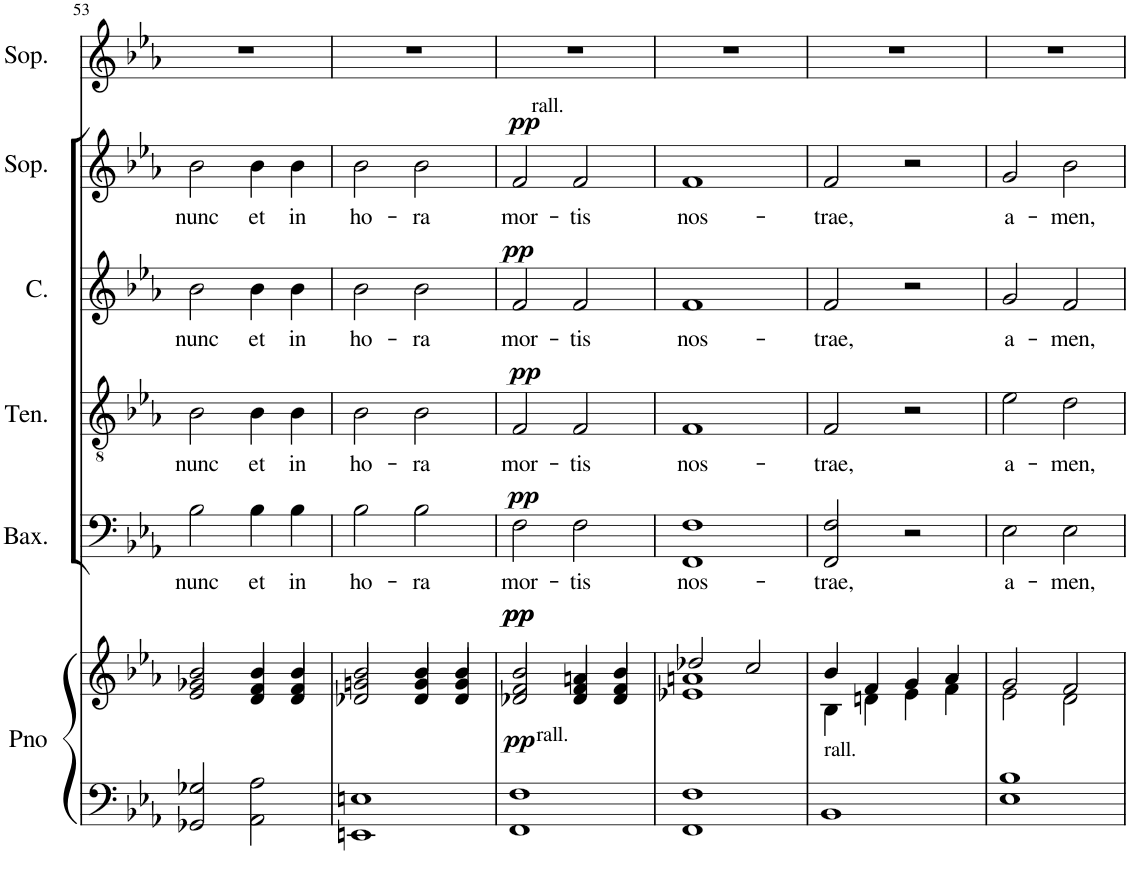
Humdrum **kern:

**kern	**kern	**dynam	**kern	**text	**dynam	**kern	**text	**dynam	**kern	**text	**dynam	**kern	**text	**dynam	**kern
*part6	*part6	*part6	*part5	*part5	*part5	*part4	*part4	*part4	*part3	*part3	*part3	*part2	*part2	*part2	*part1
*staff7	*staff6	*staff6/7	*staff5	*staff5	*staff5	*staff4	*staff4	*staff4	*staff3	*staff3	*staff3	*staff2	*staff2	*staff2	*staff1
*I"Piano	*	*	*I"Baixo	*	*	*I"Tenor	*	*	*I"Contralto	*	*	*I"Soprano	*	*	*I"Soprano
*I'Pno	*	*	*I'Bax.	*	*	*I'Ten.	*	*	*I'C.	*	*	*I'Sop.	*	*	*I'Sop.
!!LO:PB:g=z
*clefF4	*clefG2	*	*clefF4	*	*	*clefGv2	*	*	*clefG2	*	*	*clefG2	*	*	*clefG2
*k[b-e-a-]	*k[b-e-a-]	*	*k[b-e-a-]	*	*	*k[b-e-a-]	*	*	*k[b-e-a-]	*	*	*k[b-e-a-]	*	*	*k[b-e-a-]
*M4/4	*M4/4	*	*M4/4	*	*	*M4/4	*	*	*M4/4	*	*	*M4/4	*	*	*M4/4
*met(c)	*met(c)	*	*met(c)	*	*	*met(c)	*	*	*met(c)	*	*	*met(c)	*	*	*met(c)
=53	=53	=53	=53	=53	=53	=53	=53	=53	=53	=53	=53	=53	=53	=53	=53
*	*^	*	*	*	*	*	*	*	*	*	*	*	*	*	*
!	!	!	!	!	!LO:LY:b	!	!	!LO:LY:b	!	!	!LO:LY:b	!	!	!LO:LY:b	!	!
2GG-X/ 2G-X/	2b-/	2e-/ 2g-X/	.	2B-\	nunc	.	2B-\	nunc	.	2b-\	nunc	.	2b-\	nunc	.	1r
!	!	!	!	!	!LO:LY:b	!	!	!LO:LY:b	!	!	!LO:LY:b	!	!	!LO:LY:b	!	!
2AA-\ 2A-\	4b-/	4d/ 4f/	.	4B-\	et	.	4B-\	et	.	4b-\	et	.	4b-\	et	.	.
!	!	!	!	!	!LO:LY:b	!	!	!LO:LY:b	!	!	!LO:LY:b	!	!	!LO:LY:b	!	!
.	4b-/	4d/ 4f/	.	4B-\	in	.	4B-\	in	.	4b-\	in	.	4b-\	in	.	.
=54	=54	=54	=54	=54	=54	=54	=54	=54	=54	=54	=54	=54	=54	=54	=54	=54
!	!	!	!	!	!LO:LY:b	!	!	!LO:LY:b	!	!	!LO:LY:b	!	!	!LO:LY:b	!	!
1EEn 1En	2d-X/ 2gn/	2b-/	.	2B-\	ho-	.	2B-\	ho-	.	2b-\	ho-	.	2b-\	ho-	.	1r
!	!	!	!	!	!LO:LY:b	!	!	!LO:LY:b	!	!	!LO:LY:b	!	!	!LO:LY:b	!	!
.	4d-/ 4g/	4b-/	.	2B-\	-ra	.	2B-\	-ra	.	2b-\	-ra	.	2b-\	-ra	.	.
.	4d-/ 4g/	4b-/	.	.	.	.	.	.	.	.	.	.	.	.	.	.
=55	=55	=55	=55	=55	=55	=55	=55	=55	=55	=55	=55	=55	=55	=55	=55	=55
!	!	!	!	!	!	!	!	!	!	!	!	!	!LO:TX:a:t=rall.	!	!	!
!LO:TX:a:t=rall.	!	!	!	!	!	!	!	!	!	!	!	!	!	!	!	!
!	!	!	!LO:DY:b	!	!LO:LY:b	!	!	!LO:LY:b	!	!	!LO:LY:b	!	!	!LO:LY:b	!	!
!	!	!	!LO:DY:n=1:a	!	!	!	!	!	!	!	!	!	!	!	!	!
!	!	!	!LO:DY:n=2:a	!	!	!LO:DY:a	!	!	!LO:DY:a	!	!	!LO:DY:a	!	!	!LO:DY:a	!
1FF 1F	2b-/	2d-X/ 2f/	pp pp pp	2F\	mor-	pp	2F/	mor-	pp	2f/	mor-	pp	2f/	mor-	pp	1r
!	!	!	!	!	!LO:LY:b	!	!	!LO:LY:b	!	!	!LO:LY:b	!	!	!LO:LY:b	!	!
.	4an/	4d-/ 4f/	.	2F\	-tis	.	2F/	-tis	.	2f/	-tis	.	2f/	-tis	.	.
.	4b-/	4d-/ 4f/	.	.	.	.	.	.	.	.	.	.	.	.	.	.
=56	=56	=56	=56	=56	=56	=56	=56	=56	=56	=56	=56	=56	=56	=56	=56	=56
!	!	!	!	!	!LO:LY:b	!	!	!LO:LY:b	!	!	!LO:LY:b	!	!	!LO:LY:b	!	!
1FF 1F	1e-X 1an	2dd-X/	.	1FF 1F	nos-	.	1F	nos-	.	1f	nos-	.	1f	nos-	.	1r
.	.	2cc/	.	.	.	.	.	.	.	.	.	.	.	.	.	.
=57	=57	=57	=57	=57	=57	=57	=57	=57	=57	=57	=57	=57	=57	=57	=57	=57
!LO:TX:a:t=rall.	!	!	!	!	!	!	!	!	!	!	!	!	!	!	!	!
!	!	!	!	!	!LO:LY:b	!	!	!LO:LY:b	!	!	!LO:LY:b	!	!	!LO:LY:b	!	!
1BB-	4b-/	4B-\	.	2FF/ 2F/	-trae,	.	2F/	-trae,	.	2f/	-trae,	.	2f/	-trae,	.	1r
.	4f/	4dn\	.	.	.	.	.	.	.	.	.	.	.	.	.	.
.	4g/	4e-\	.	2r	.	.	2r	.	.	2r	.	.	2r	.	.	.
.	4a-/	4f\	.	.	.	.	.	.	.	.	.	.	.	.	.	.
=58	=58	=58	=58	=58	=58	=58	=58	=58	=58	=58	=58	=58	=58	=58	=58	=58
!	!	!	!	!	!LO:LY:b	!	!	!LO:LY:b	!	!	!LO:LY:b	!	!	!LO:LY:b	!	!
1E- 1B-	2g/	2e-\	.	2E-\	a-	.	2e-\	a-	.	2g/	a-	.	2g/	a-	.	1r
!	!	!	!	!	!LO:LY:b	!	!	!LO:LY:b	!	!	!LO:LY:b	!	!	!LO:LY:b	!	!
.	2f/	2d\	.	2E-\	-men,	.	2d\	-men,	.	2f/	-men,	.	2b-\	-men,	.	.
*	*v	*v	*	*	*	*	*	*	*	*	*	*	*	*	*	*
=	=	=	=	=	=	=	=	=	=	=	=	=	=	=	=
*-	*-	*-	*-	*-	*-	*-	*-	*-	*-	*-	*-	*-	*-	*-	*-
